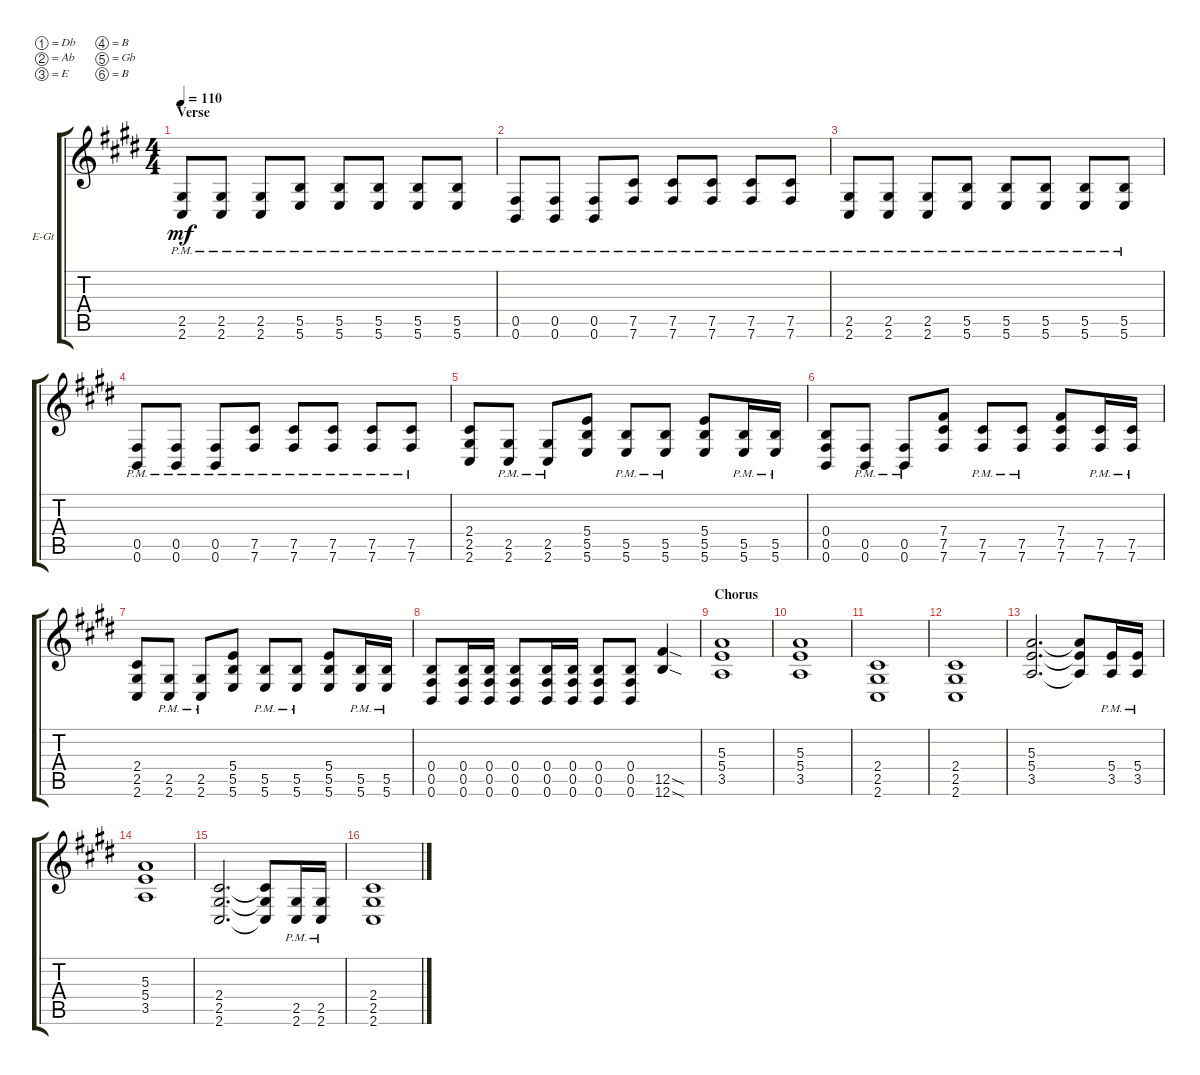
\bracketExtendMode groupsimilarinstruments
\firstSystemTrackNameOrientation horizontal
\otherSystemsTrackNameOrientation horizontal
\track ("Rhythm Guitar Guitar" "E-Gt") {instrument distortionguitar}
\staff {score tabs}
\tuning (Db4 Ab3 E3 B2 Gb2 B1)
\ts (4 4)
\section ("" "Verse")
\tempo 110
\clef g2
\scale
0.333333
\ks c#minor
(2.6{pm} 2.5{pm}).8{dy mf} (2.6{pm} 2.5{pm}).8 (2.6{pm} 2.5{pm}).8 (5.6{pm} 5.5{pm}).8 (5.6{pm} 5.5{pm}).8 (5.6{pm} 5.5{pm}).8 (5.6{pm} 5.5{pm}).8 (5.6{pm} 5.5{pm}).8 |
\scale
0.333333 (0.6{pm} 0.5{pm}).8 (0.6{pm} 0.5{pm}).8 (0.6{pm} 0.5{pm}).8 (7.6{pm} 7.5{pm}).8 (7.6{pm} 7.5{pm}).8 (7.6{pm} 7.5{pm}).8 (7.6{pm} 7.5{pm}).8 (7.6{pm} 7.5{pm}).8 |
\scale
0.333333 (2.6{pm} 2.5{pm}).8 (2.6{pm} 2.5{pm}).8 (2.6{pm} 2.5{pm}).8 (5.6{pm} 5.5{pm}).8 (5.6{pm} 5.5{pm}).8 (5.6{pm} 5.5{pm}).8 (5.6{pm} 5.5{pm}).8 (5.6{pm} 5.5{pm}).8 |
\scale
0.333333 (0.6{pm} 0.5{pm}).8 (0.6{pm} 0.5{pm}).8 (0.6{pm} 0.5{pm}).8 (7.6{pm} 7.5{pm}).8 (7.6{pm} 7.5{pm}).8 (7.6{pm} 7.5{pm}).8 (7.6{pm} 7.5{pm}).8 (7.6{pm} 7.5{pm}).8 |
\scale
0.333333 (2.6 2.5 2.4).8 (2.6{pm} 2.5{pm}).8 (2.6{pm} 2.5{pm}).8 (5.6 5.5 5.4).8 (5.6{pm} 5.5{pm}).8 (5.6{pm} 5.5{pm}).8 (5.6 5.4 5.5).8 (5.6{pm} 5.5{pm}).16 (5.5{pm} 5.6{pm}).16 |
\scale
0.333333 (0.6 0.5 0.4).8 (0.6{pm} 0.5{pm}).8 (0.6{pm} 0.5{pm}).8 (7.6 7.5 7.4).8 (7.6{pm} 7.5{pm}).8 (7.6{pm} 7.5{pm}).8 (7.6 7.4 7.5).8 (7.6{pm} 7.5{pm}).16 (7.5{pm} 7.6{pm}).16 |
\scale
0.333333 (2.6 2.5 2.4).8 (2.6{pm} 2.5{pm}).8 (2.6{pm} 2.5{pm}).8 (5.6 5.5 5.4).8 (5.6{pm} 5.5{pm}).8 (5.6{pm} 5.5{pm}).8 (5.6 5.4 5.5).8 (5.6{pm} 5.5{pm}).16 (5.5{pm} 5.6{pm}).16 |
\scale
0.333333 (0.6 0.5 0.4).8 (0.6 0.5 0.4).16 (0.6 0.5 0.4).16 (0.6 0.5 0.4).8 (0.6 0.5 0.4).16 (0.6 0.5 0.4).16 (0.6 0.5 0.4).8 (0.6 0.5 0.4).8 (12.6{sod} 12.5{sod}).4 |
\section ("" "Chorus")
\scale
0.333333 (5.3 5.4 3.5).1 |
\scale
0.333333 (5.3 5.4 3.5).1 |
\scale
0.333333 (2.6 2.5 2.4).1 |
\scale
0.333333 (2.6 2.5 2.4).1 |
\scale
0.333333 (5.3 5.4 3.5).2{d} (3.5{t} 5.4{t} 5.3{t}).8 (3.5{pm} 5.4{pm}).16 (5.4{pm} 3.5{pm}).16 |
\scale
0.333333 (5.3 5.4 3.5).1 |
\scale
0.333333 (2.4 2.5 2.6).2{d} (2.5{t} 2.4{t} 2.6{t}).8 (2.5{pm} 2.6{pm}).16 (2.6{pm} 2.5{pm}).16 |
\scale
0.333333 (2.4 2.5 2.6).1
